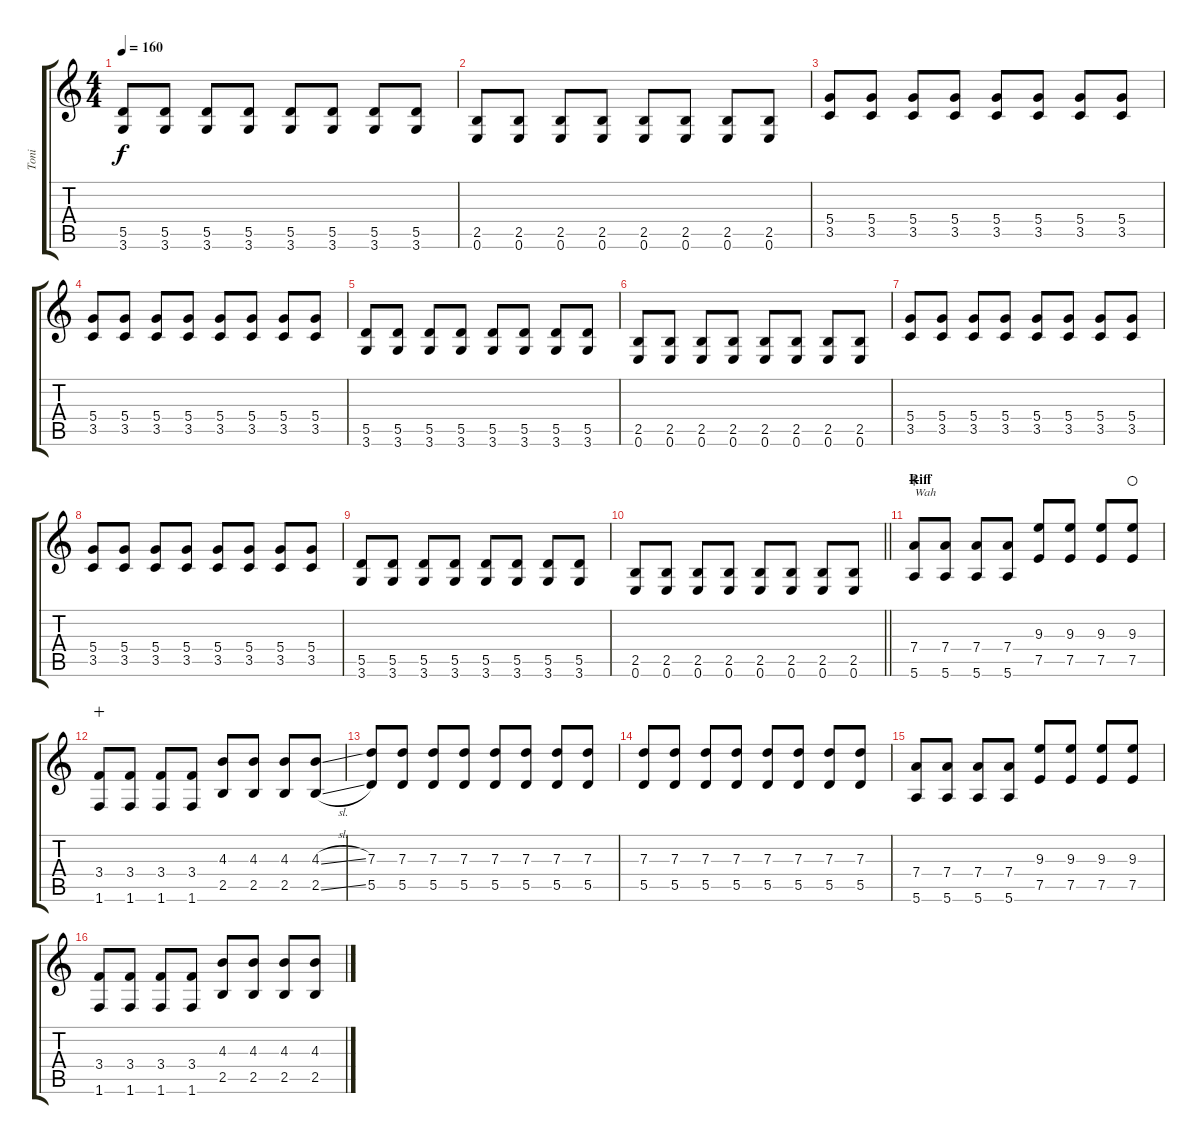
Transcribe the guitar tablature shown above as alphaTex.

\track ("Toni" "Toni") {instrument distortionguitar}
\staff {score tabs}
\tuning (E4 B3 G3 D3 A2 E2) {hide}
\ts (4 4)
\tempo 160
\clef g2
\ks c
(5.5 3.6).8{dy f} (5.5 3.6).8 (5.5 3.6).8 (5.5 3.6).8 (5.5 3.6).8 (5.5 3.6).8 (5.5 3.6).8 (5.5 3.6).8 |
(2.5 0.6).8 (2.5 0.6).8 (2.5 0.6).8 (2.5 0.6).8 (2.5 0.6).8 (2.5 0.6).8 (2.5 0.6).8 (2.5 0.6).8 |
(5.4 3.5).8 (5.4 3.5).8 (5.4 3.5).8 (5.4 3.5).8 (5.4 3.5).8 (5.4 3.5).8 (5.4 3.5).8 (5.4 3.5).8 |
(5.4 3.5).8 (5.4 3.5).8 (5.4 3.5).8 (5.4 3.5).8 (5.4 3.5).8 (5.4 3.5).8 (5.4 3.5).8 (5.4 3.5).8 |
(5.5 3.6).8 (5.5 3.6).8 (5.5 3.6).8 (5.5 3.6).8 (5.5 3.6).8 (5.5 3.6).8 (5.5 3.6).8 (5.5 3.6).8 |
(2.5 0.6).8 (2.5 0.6).8 (2.5 0.6).8 (2.5 0.6).8 (2.5 0.6).8 (2.5 0.6).8 (2.5 0.6).8 (2.5 0.6).8 |
(5.4 3.5).8 (5.4 3.5).8 (5.4 3.5).8 (5.4 3.5).8 (5.4 3.5).8 (5.4 3.5).8 (5.4 3.5).8 (5.4 3.5).8 |
(5.4 3.5).8 (5.4 3.5).8 (5.4 3.5).8 (5.4 3.5).8 (5.4 3.5).8 (5.4 3.5).8 (5.4 3.5).8 (5.4 3.5).8 |
(5.5 3.6).8 (5.5 3.6).8 (5.5 3.6).8 (5.5 3.6).8 (5.5 3.6).8 (5.5 3.6).8 (5.5 3.6).8 (5.5 3.6).8 |
\barLineRight lightlight
(2.5 0.6).8 (2.5 0.6).8 (2.5 0.6).8 (2.5 0.6).8 (2.5 0.6).8 (2.5 0.6).8 (2.5 0.6).8 (2.5 0.6).8 |
\section ("" "Riff")
(7.4 5.6).8{txt "Wah" wahc} (7.4 5.6).8 (7.4 5.6).8 (7.4 5.6).8 (9.3 7.5).8 (9.3 7.5).8 (9.3 7.5).8 (9.3 7.5).8{waho} |
(3.4 1.6).8{wahc} (3.4 1.6).8 (3.4 1.6).8 (3.4 1.6).8 (4.3 2.5).8 (4.3 2.5).8 (4.3 2.5).8 (4.3{sl} 2.5{sl}).8 |
(7.3 5.5).8 (7.3 5.5).8 (7.3 5.5).8 (7.3 5.5).8 (7.3 5.5).8 (7.3 5.5).8 (7.3 5.5).8 (7.3 5.5).8 |
(7.3 5.5).8 (7.3 5.5).8 (7.3 5.5).8 (7.3 5.5).8 (7.3 5.5).8 (7.3 5.5).8 (7.3 5.5).8 (7.3 5.5).8 |
(7.4 5.6).8 (7.4 5.6).8 (7.4 5.6).8 (7.4 5.6).8 (9.3 7.5).8 (9.3 7.5).8 (9.3 7.5).8 (9.3 7.5).8 |
(3.4 1.6).8 (3.4 1.6).8 (3.4 1.6).8 (3.4 1.6).8 (4.3 2.5).8 (4.3 2.5).8 (4.3 2.5).8 (4.3{sl} 2.5{sl}).8
